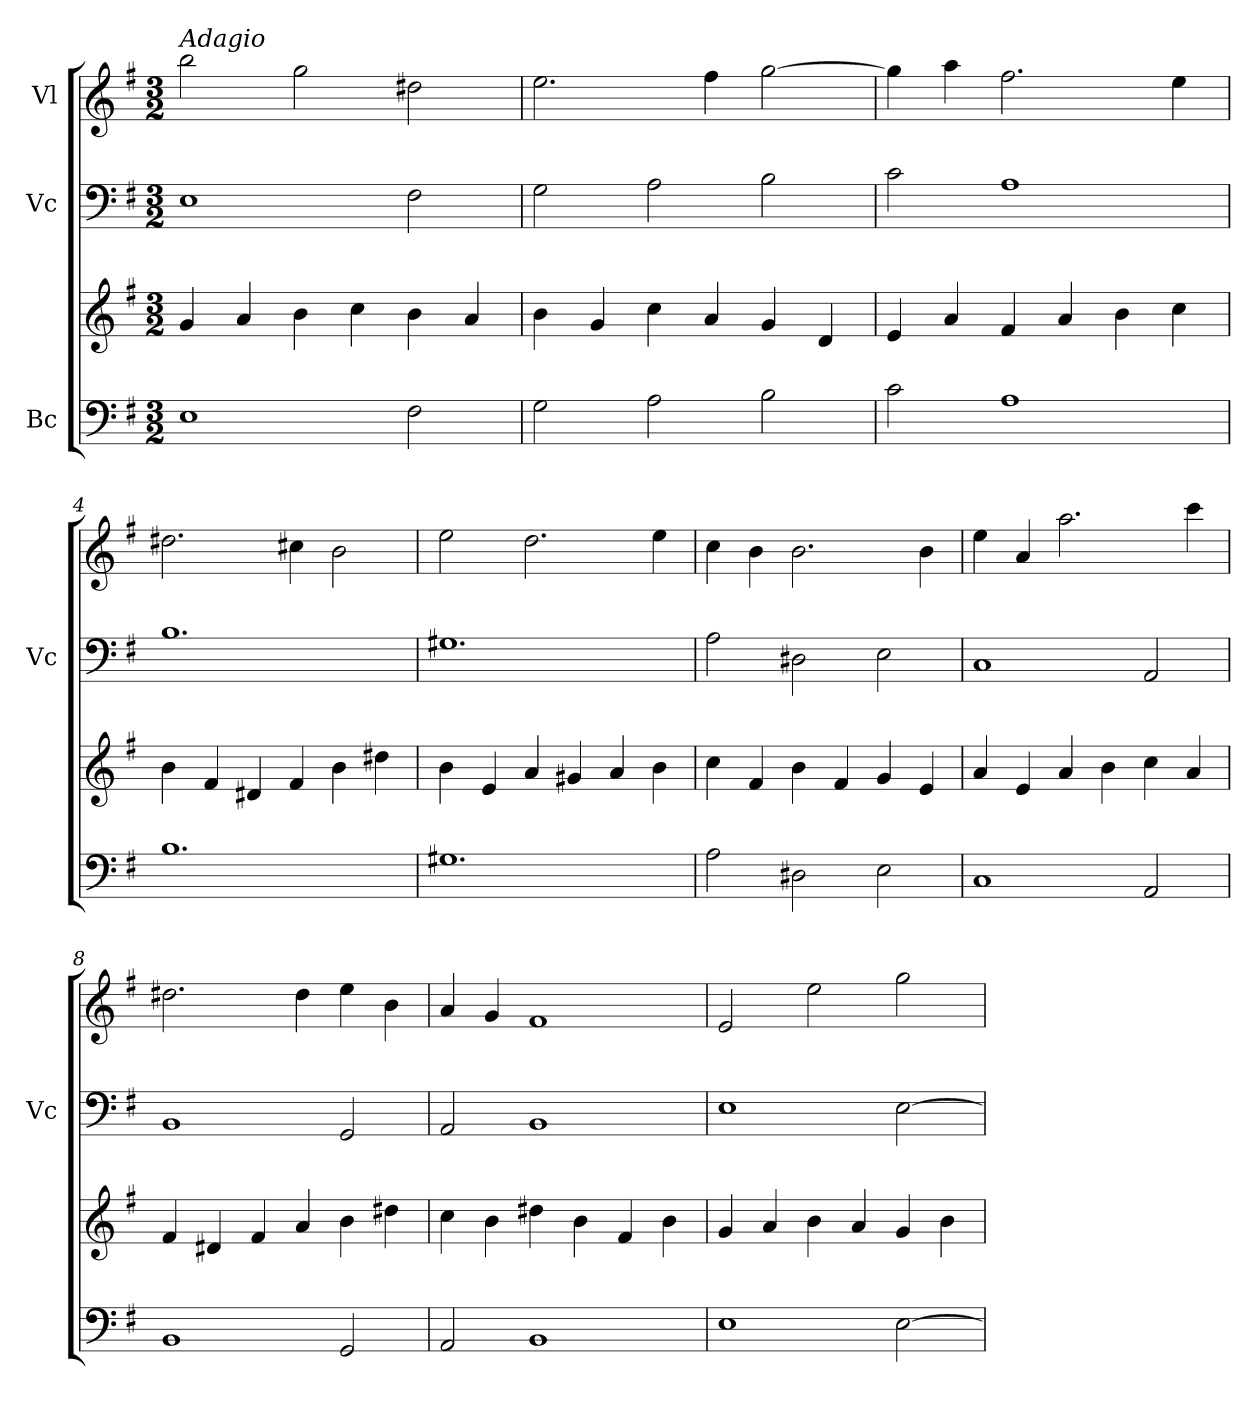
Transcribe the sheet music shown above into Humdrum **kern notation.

**kern	**kern	**kern	**kern
*part3	*part3	*part2	*part1
*staff4	*staff3	*staff2	*staff1
*I"Bc	*	*I"Vc	*I"Vl
*	*	*I'Vc	*
*clefF4	*clefG2	*clefF4	*clefG2
*k[f#]	*k[f#]	*k[f#]	*k[f#]
*M3/2	*M3/2	*M3/2	*M3/2
*MM120	*MM120	*MM120	*MM120
=1	=1	=1	=1
!	!	!	!LO:TX:a:i:t=Adagio
1E	4g/	1E	2bb\
.	4a/	.	.
.	4b\	.	2gg\
.	4cc\	.	.
2F#\	4b\	2F#\	2dd#X\
.	4a/	.	.
=2	=2	=2	=2
2G\	4b\	2G\	2.ee\
.	4g/	.	.
2A\	4cc\	2A\	.
.	4a/	.	4ff#\
2B\	4g/	2B\	[2gg\
.	4d/	.	.
=3	=3	=3	=3
2c\	4e/	2c\	4gg\]
.	4a/	.	4aa\
1A	4f#/	1A	2.ff#\
.	4a/	.	.
.	4b\	.	.
.	4cc\	.	4ee\
=4	=4	=4	=4
1.B	4b\	1.B	2.dd#X\
.	4f#/	.	.
.	4d#X/	.	.
.	4f#/	.	4cc#X\
.	4b\	.	2b\
.	4dd#X\	.	.
=5	=5	=5	=5
1.G#X	4b\	1.G#X	2ee\
.	4e/	.	.
.	4a/	.	2.dd\
.	4g#X/	.	.
.	4a/	.	.
.	4b\	.	4ee\
=6	=6	=6	=6
2A\	4cc\	2A\	4cc\
.	4f#/	.	4b\
2D#X\	4b\	2D#X\	2.b\
.	4f#/	.	.
2E\	4g/	2E\	.
.	4e/	.	4b\
=7	=7	=7	=7
1C	4a/	1C	4ee\
.	4e/	.	4a/
.	4a/	.	2.aa\
.	4b\	.	.
2AA/	4cc\	2AA/	.
.	4a/	.	4ccc\
!!LO:LB:g=z
=8	=8	=8	=8
1BB	4f#/	1BB	2.dd#X\
.	4d#X/	.	.
.	4f#/	.	.
.	4a/	.	4dd#\
2GG/	4b\	2GG/	4ee\
.	4dd#X\	.	4b\
=9	=9	=9	=9
2AA/	4cc\	2AA/	4a/
.	4b\	.	4g/
1BB	4dd#X\	1BB	1f#
.	4b\	.	.
.	4f#/	.	.
.	4b\	.	.
=10	=10	=10	=10
1E	4g/	1E	2e/
.	4a/	.	.
.	4b\	.	2ee\
.	4a/	.	.
[2E\	4g/	[2E\	2gg\
.	4b\	.	.
=	=	=	=
*-	*-	*-	*-
